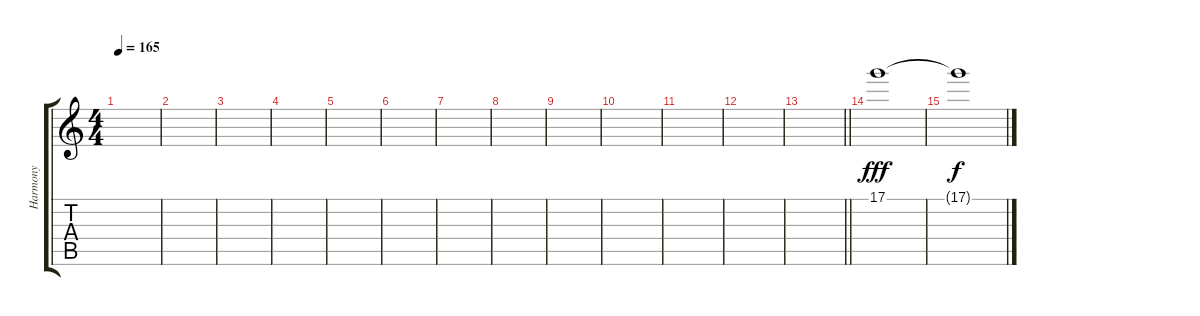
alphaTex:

\track ("Harmony" "Harmony") {instrument distortionguitar}
\staff {score tabs}
\tuning (D4 A3 F3 C3 G2 C2) {hide}
\ts (4 4)
\tempo 165
\clef g2
\ks c
|
|
|
|
|
|
|
|
|
|
|
|
\barLineRight lightlight
|
17.1.1{dy fff volume 0} |
17.1{t}.1{dy f}
